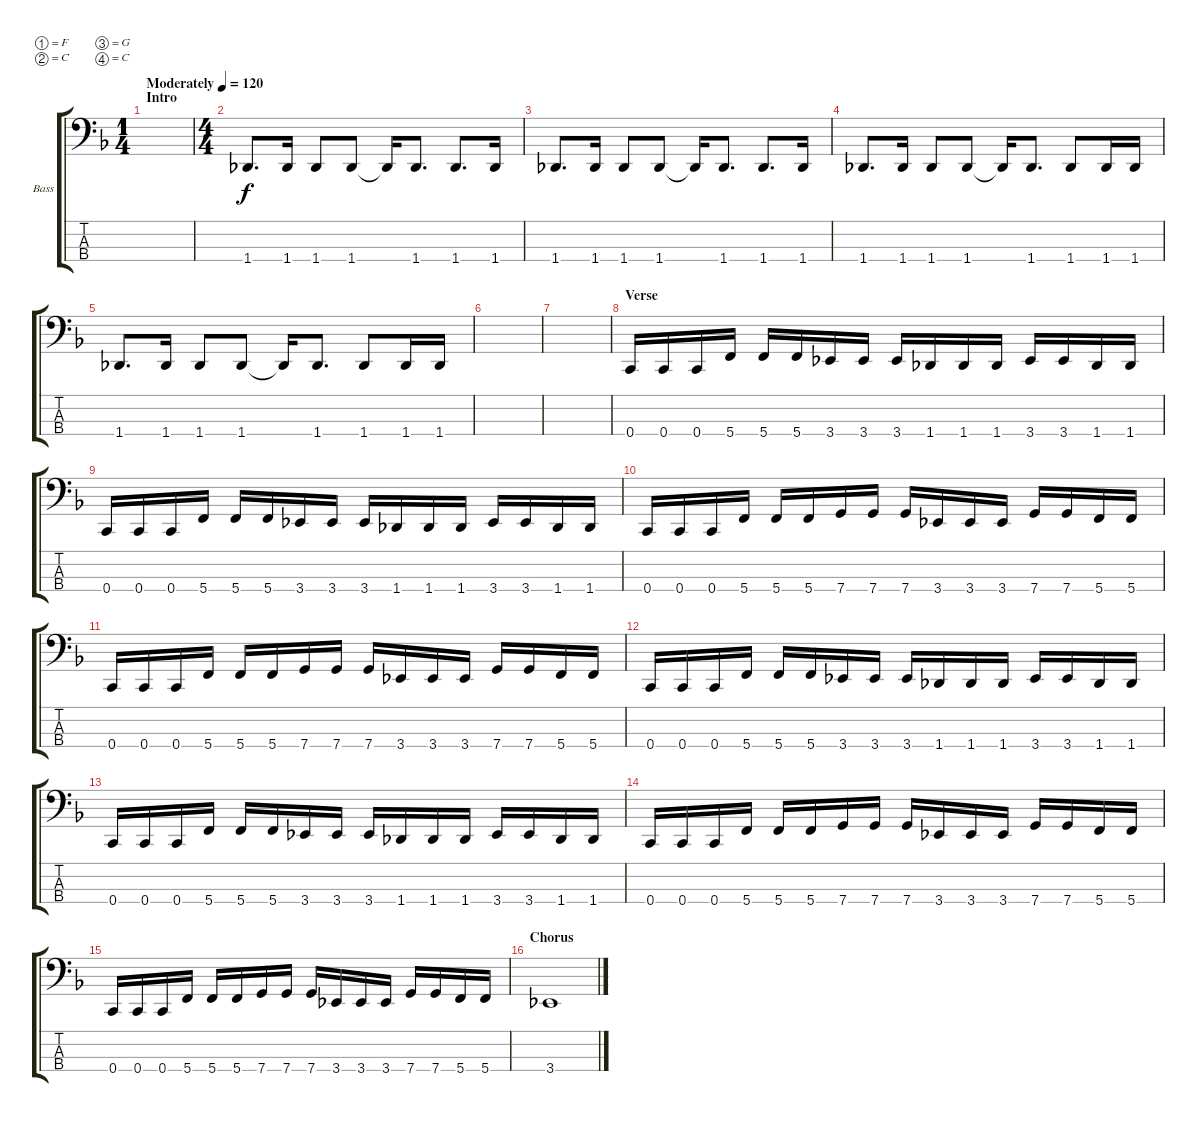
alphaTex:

\defaultSystemsLayout 4
\bracketExtendMode groupsimilarinstruments
\firstSystemTrackNameOrientation horizontal
\otherSystemsTrackNameOrientation horizontal
\track ("Electric Bass" "Bass") {instrument electricbassfinger}
\staff {score tabs}
\tuning (F2 C2 G1 C1)
\ts (1 4)
\section ("" "Intro")
\tempo (120 "Moderately")
\clef f4
\scale
0.403785
\ks f
|
\ts (4 4)
\scale
0.403785 1.4.8{d} 1.4.16 1.4.8 1.4.8 1.4{t}.16 1.4.8{d} 1.4.8{d} 1.4.16 |
\scale
0.192429 1.4.8{d} 1.4.16 1.4.8 1.4.8 1.4{t}.16 1.4.8{d} 1.4.8{d} 1.4.16 |
\scale
0.333333 1.4.8{d} 1.4.16 1.4.8 1.4.8 1.4{t}.16 1.4.8{d} 1.4.8 1.4.16 1.4.16 |
\scale
0.333333 1.4.8{d} 1.4.16 1.4.8 1.4.8 1.4{t}.16 1.4.8{d} 1.4.8 1.4.16 1.4.16 |
\scale
0.333333 |
\scale
0.333333 |
\section ("" "Verse")
\scale
0.333333 0.4.16 0.4.16 0.4.16 5.4.16 5.4.16 5.4.16 3.4.16 3.4.16 3.4.16 1.4.16 1.4.16 1.4.16 3.4.16 3.4.16 1.4.16 1.4.16 |
\scale
0.333333 0.4.16 0.4.16 0.4.16 5.4.16 5.4.16 5.4.16 3.4.16 3.4.16 3.4.16 1.4.16 1.4.16 1.4.16 3.4.16 3.4.16 1.4.16 1.4.16 |
\scale
0.333333 0.4.16 0.4.16 0.4.16 5.4.16 5.4.16 5.4.16 7.4.16 7.4.16 7.4.16 3.4.16 3.4.16 3.4.16 7.4.16 7.4.16 5.4.16 5.4.16 |
\scale
0.333333 0.4.16 0.4.16 0.4.16 5.4.16 5.4.16 5.4.16 7.4.16 7.4.16 7.4.16 3.4.16 3.4.16 3.4.16 7.4.16 7.4.16 5.4.16 5.4.16 |
\scale
0.333333 0.4.16 0.4.16 0.4.16 5.4.16 5.4.16 5.4.16 3.4.16 3.4.16 3.4.16 1.4.16 1.4.16 1.4.16 3.4.16 3.4.16 1.4.16 1.4.16 |
\scale
0.333333 0.4.16 0.4.16 0.4.16 5.4.16 5.4.16 5.4.16 3.4.16 3.4.16 3.4.16 1.4.16 1.4.16 1.4.16 3.4.16 3.4.16 1.4.16 1.4.16 |
\scale
0.333333 0.4.16 0.4.16 0.4.16 5.4.16 5.4.16 5.4.16 7.4.16 7.4.16 7.4.16 3.4.16 3.4.16 3.4.16 7.4.16 7.4.16 5.4.16 5.4.16 |
\scale
0.333333 0.4.16 0.4.16 0.4.16 5.4.16 5.4.16 5.4.16 7.4.16 7.4.16 7.4.16 3.4.16 3.4.16 3.4.16 7.4.16 7.4.16 5.4.16 5.4.16 |
\section ("" "Chorus")
\scale
0.333333 3.4.1
